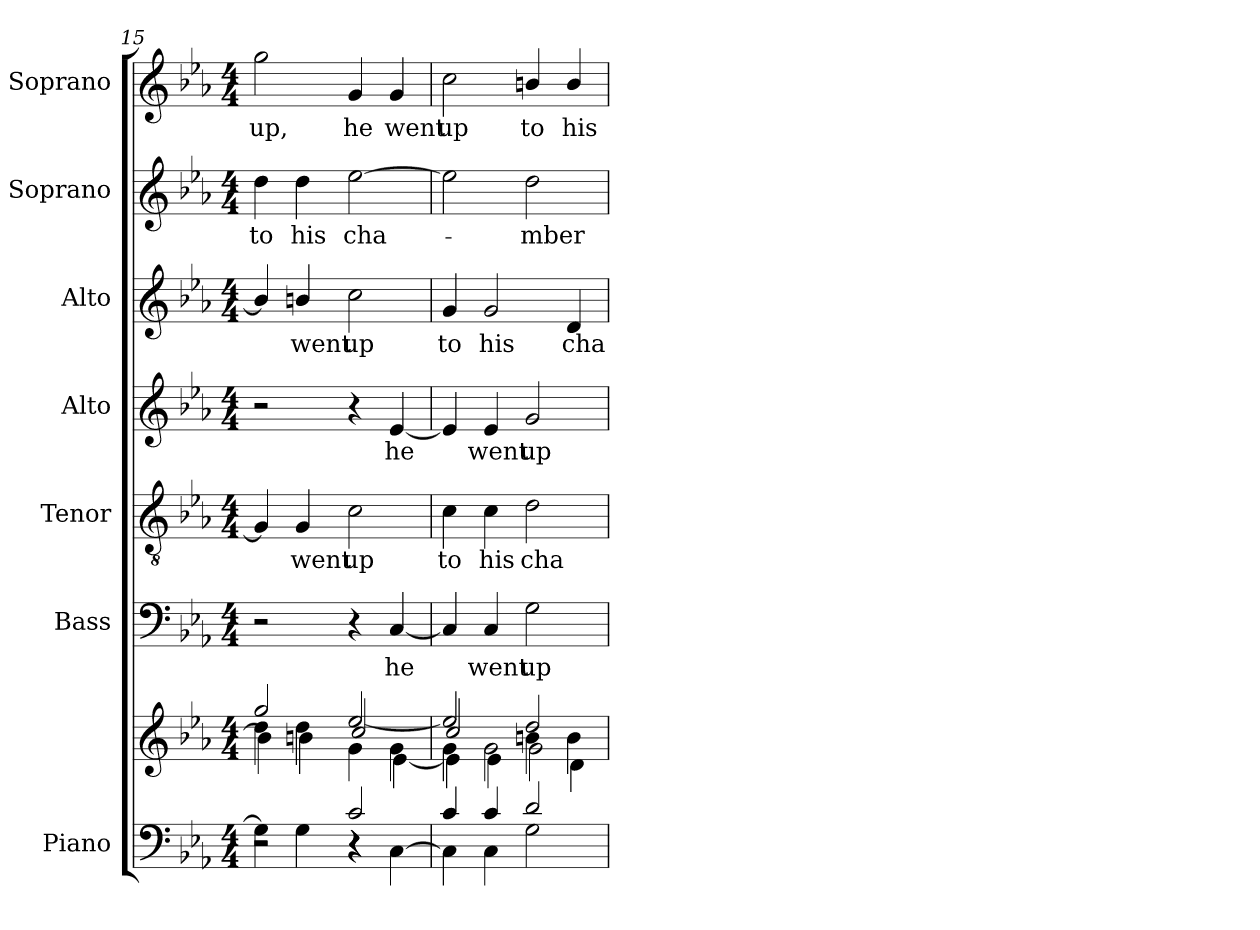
**kern	**kern	**kern	**text	**kern	**text	**kern	**text	**kern	**text	**kern	**text	**kern	**text
*part7	*part7	*part6	*part6	*part5	*part5	*part4	*part4	*part3	*part3	*part2	*part2	*part1	*part1
*staff8	*staff7	*staff6	*staff6	*staff5	*staff5	*staff4	*staff4	*staff3	*staff3	*staff2	*staff2	*staff1	*staff1
*I"Piano	*	*I"Bass	*	*I"Tenor	*	*I"Alto	*	*I"Alto	*	*I"Soprano	*	*I"Soprano	*
*	*	*I'B.	*	*I'T.	*	*	*	*I'A.	*	*	*	*I'S.	*
*clefF4	*clefG2	*clefF4	*	*clefGv2	*	*clefG2	*	*clefG2	*	*clefG2	*	*clefG2	*
*	*	*	*	*ITrd7c12	*	*	*	*	*	*	*	*	*
*k[b-e-a-]	*k[b-e-a-]	*k[b-e-a-]	*	*k[b-e-a-]	*	*k[b-e-a-]	*	*k[b-e-a-]	*	*k[b-e-a-]	*	*k[b-e-a-]	*
*E-:	*E-:	*E-:	*	*E-:	*	*E-:	*	*E-:	*	*E-:	*	*E-:	*
*M4/4	*M4/4	*M4/4	*	*M4/4	*	*M4/4	*	*M4/4	*	*M4/4	*	*M4/4	*
=15	=15	=15	=15	=15	=15	=15	=15	=15	=15	=15	=15	=15	=15
*^	*^	*	*	*	*	*	*	*	*	*	*	*	*
*	*^	*	*^	*	*	*	*	*	*	*	*	*	*	*	*
*	*	*	*	*	*^	*	*	*	*	*	*	*	*	*	*	*	*
!	!	!	!	!	!	!	!	!	!	!	!	!	!	!	!	!LO:LY:b:color=#000000	!	!
!	!	!	!	!	!	!	!	!	!	!	!	!	!	!	!	!	!	!LO:LY:b:color=#000000
2r	4Gi\]	2r	2ggi/	4ddi\	4bi\]	2.ryy	2r	.	4GGi/]	.	2r	.	4bi/]	.	4ddi\	to	2ggi\	up,
!	!	!	!	!	!	!	!	!	!	!LO:LY:b:color=#000000	!	!	!	!	!	!	!	!
!	!	!	!	!	!	!	!	!	!	!	!	!	!	!LO:LY:b:color=#000000	!	!	!	!
!	!	!	!	!	!	!	!	!	!	!	!	!	!	!	!	!LO:LY:b:color=#000000	!	!
.	4Gi\	.	.	4ddi\	4bni\	.	.	.	4GGi/	went	.	.	4bni/	went	4ddi\	his	.	.
!	!	!	!	!	!	!	!	!	!	!LO:LY:b:color=#000000	!	!	!	!	!	!	!	!
!	!	!	!	!	!	!	!	!	!	!	!	!	!	!LO:LY:b:color=#000000	!	!	!	!
!	!	!	!	!	!	!	!	!	!	!	!	!	!	!	!	!LO:LY:b:color=#000000	!	!
!	!	!	!	!	!	!	!	!	!	!	!	!	!	!	!	!	!	!LO:LY:b:color=#000000
4r	2ci/	4r	4gi\	[2ee-i/	2cci/	.	4r	.	2Ci\	up	4r	.	2cci\	up	[2ee-i\	cha-	4gi/	he
!	!	!	!	!	!	!	!	!LO:LY:b:color=#000000	!	!	!	!	!	!	!	!	!	!
!	!	!	!	!	!	!	!	!	!	!	!	!LO:LY:b:color=#000000	!	!	!	!	!	!
!	!	!	!	!	!	!	!	!	!	!	!	!	!	!	!	!	!	!LO:LY:b:color=#000000
4ryy	.	[4Ci\	4gi\	.	.	[4e-i\	[4Ci/	he	.	.	[4e-i/	he	.	.	.	.	4gi/	went
*	*v	*v	*	*	*	*	*	*	*	*	*	*	*	*	*	*	*	*
!!LO:LB:g=z
=16	=16	=16	=16	=16	=16	=16	=16	=16	=16	=16	=16	=16	=16	=16	=16	=16	=16
*	*^	*	*	*	*	*	*	*	*	*	*	*	*	*	*	*	*
!	!	!	!	!	!	!	!	!	!	!LO:LY:b:color=#000000	!	!	!	!	!	!	!	!
*	*v	*v	*	*	*	*	*	*	*	*	*	*	*	*	*	*	*	*
*	*^	*	*	*	*	*	*	*	*	*	*	*	*	*	*	*	*
!	!	!	!	!	!	!	!	!	!	!	!	!	!	!LO:LY:b:color=#000000	!	!	!	!
*	*v	*v	*	*	*	*	*	*	*	*	*	*	*	*	*	*	*	*
*	*^	*	*	*	*	*	*	*	*	*	*	*	*	*	*	*	*
!	!	!	!	!	!	!	!	!	!	!	!	!	!	!	!	!	!	!LO:LY:b:color=#000000
*	*v	*v	*	*	*	*	*	*	*	*	*	*	*	*	*	*	*	*
4ci/	4Ci\]	2ee-i/]	2cci/	4gi\	4e-i\]	4Ci/]	.	4Ci\	to	4e-i/]	.	4gi/	to	2ee-i\]	.	2cci\	up
!	!	!	!	!	!	!	!LO:LY:b:color=#000000	!	!	!	!	!	!	!	!	!	!
!	!	!	!	!	!	!	!	!	!LO:LY:b:color=#000000	!	!	!	!	!	!	!	!
!	!	!	!	!	!	!	!	!	!	!	!LO:LY:b:color=#000000	!	!	!	!	!	!
!	!	!	!	!	!	!	!	!	!	!	!	!	!LO:LY:b:color=#000000	!	!	!	!
4ci/	4Ci\	.	.	2gi\	4e-i\	4Ci/	went	4Ci\	his	4e-i/	went	2gi/	his	.	.	.	.
!	!	!	!	!	!	!	!LO:LY:b:color=#000000	!	!	!	!	!	!	!	!	!	!
!	!	!	!	!	!	!	!	!	!LO:LY:b:color=#000000	!	!	!	!	!	!	!	!
!	!	!	!	!	!	!	!	!	!	!	!LO:LY:b:color=#000000	!	!	!	!	!	!
!	!	!	!	!	!	!	!	!	!	!	!	!	!	!	!LO:LY:b:color=#000000	!	!
!	!	!	!	!	!	!	!	!	!	!	!	!	!	!	!	!	!LO:LY:b:color=#000000
2di/	2Gi\	2ddi/	4bni\	.	2gi\	2Gi\	up	2Di\	cha-	2gi/	up	.	.	2ddi\	-mber	4bni/	to
!	!	!	!	!	!	!	!	!	!	!	!	!	!LO:LY:b:color=#000000	!	!	!	!
!	!	!	!	!	!	!	!	!	!	!	!	!	!	!	!	!	!LO:LY:b:color=#000000
.	.	.	4bi\	4di\	.	.	.	.	.	.	.	4di/	cha-	.	.	4bi/	his
*v	*v	*	*	*	*	*	*	*	*	*	*	*	*	*	*	*	*
*	*v	*v	*v	*v	*	*	*	*	*	*	*	*	*	*	*	*
=	=	=	=	=	=	=	=	=	=	=	=	=	=
*-	*-	*-	*-	*-	*-	*-	*-	*-	*-	*-	*-	*-	*-
